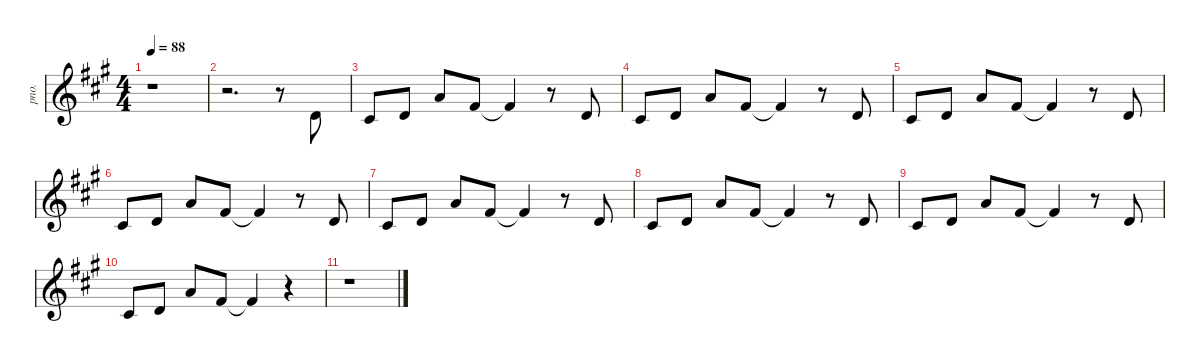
\defaultSystemsLayout 4
\hideDynamics
\bracketExtendMode nobrackets
\otherSystemsTrackNameOrientation horizontal
\track ("Piano" "pno.") {defaultSystemsLayout 4 instrument acousticgrandpiano}
\staff {score}
\tuning (E4 B3 G3 D3 A2 E2)
\ts (4 4)
\tempo 88
\clef g2
\ks f#minor
r.1{dy f beam Down} |
r.2{d beam Down} r.8{beam Down} 3.2{acc forcenatural}.8{beam Up} |
2.2{acc #}.8{beam Up} 3.2{acc forcenatural}.8{beam Up} 5.1{acc forcenatural}.8{beam Up} 2.1{acc #}.8{beam Up} 2.1{t acc #}.4{beam Up} r.8{beam Up} 3.2{acc forcenatural}.8{beam Up} |
2.2{acc #}.8{beam Up} 3.2{acc forcenatural}.8{beam Up} 5.1{acc forcenatural}.8{beam Up} 2.1{acc #}.8{beam Up} 2.1{t acc #}.4{beam Up} r.8{beam Up} 3.2{acc forcenatural}.8{beam Up} |
2.2{acc #}.8{beam Up} 3.2{acc forcenatural}.8{beam Up} 5.1{acc forcenatural}.8{beam Up} 2.1{acc #}.8{beam Up} 2.1{t acc #}.4{beam Up} r.8{beam Up} 3.2{acc forcenatural}.8{beam Up} |
2.2{acc #}.8{beam Up} 3.2{acc forcenatural}.8{beam Up} 5.1{acc forcenatural}.8{beam Up} 2.1{acc #}.8{beam Up} 2.1{t acc #}.4{beam Up} r.8{beam Up} 3.2{acc forcenatural}.8{beam Up} |
2.2{acc #}.8{beam Up} 3.2{acc forcenatural}.8{beam Up} 5.1{acc forcenatural}.8{beam Up} 2.1{acc #}.8{beam Up} 2.1{t acc #}.4{beam Up} r.8{beam Up} 3.2{acc forcenatural}.8{beam Up} |
2.2{acc #}.8{beam Up} 3.2{acc forcenatural}.8{beam Up} 5.1{acc forcenatural}.8{beam Up} 2.1{acc #}.8{beam Up} 2.1{t acc #}.4{beam Up} r.8{beam Up} 3.2{acc forcenatural}.8{beam Up} |
2.2{acc #}.8{beam Up} 3.2{acc forcenatural}.8{beam Up} 5.1{acc forcenatural}.8{beam Up} 2.1{acc #}.8{beam Up} 2.1{t acc #}.4{beam Up} r.8{beam Up} 3.2{acc forcenatural}.8{beam Up} |
2.2{acc #}.8{beam Up} 3.2{acc forcenatural}.8{beam Up} 5.1{acc forcenatural}.8{beam Up} 2.1{acc #}.8{beam Up} 2.1{t acc #}.4{beam Up} r.4{beam Up} |
r.1{beam Down}
